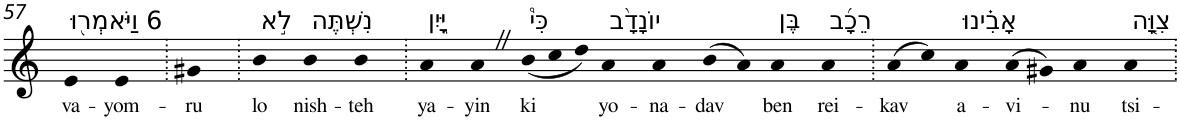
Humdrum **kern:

**kern	**text
*part1	*part1
*staff1	*staff1
*I"Piano	*
*I'Pno	*
!!LO:PB:g=z
*clefG2	*
*k[]	*
=57	=57
!LO:TX:a:t=6 וַיֹּאמְר֖וּ	!
!	!LO:LY:b
4e	va-
!	!LO:LY:b
4e	-yom-
=58.	=58.
!	!LO:LY:b
4g#X	-ru
=59.	=59.
!LO:TX:a:t=לֹ֣א	!
!	!LO:LY:b
4b	lo
!LO:TX:a:t=נִשְׁתֶּה	!
!	!LO:LY:b
4b	nish-
!	!LO:LY:b
4b	-teh
=60.	=60.
!LO:TX:a:t=יָּ֑יִן	!
!	!LO:LY:b
4a	ya-
!	!LO:LY:b
4aZ	-yin
*Xtuplet	*
!LO:TX:a:t=כִּי֩	!
!	!LO:LY:b
(<12b	ki
12cc	.
12dd)	.
!LO:TX:a:t=יוֹנָדָ֨ב	!
!	!LO:LY:b
4a	yo-
!	!LO:LY:b
4a	-na-
!	!LO:LY:b
(>8b	-dav
8a)	.
!LO:TX:a:t=בֶּן	!
!	!LO:LY:b
4a	ben
!LO:TX:a:t=רֵכָ֜ב	!
!	!LO:LY:b
4a	rei-
=61.	=61.
!	!LO:LY:b
(>8a	-kav
8cc)	.
!LO:TX:a:t=אָבִ֗ינוּ	!
!	!LO:LY:b
4a	a-
!	!LO:LY:b
(>8a	-vi-
8g#X)	.
!	!LO:LY:b
4a	-nu
!LO:TX:a:t=צִוָּ֤ה	!
!	!LO:LY:b
4a	tsi-
=.	=.
*-	*-
